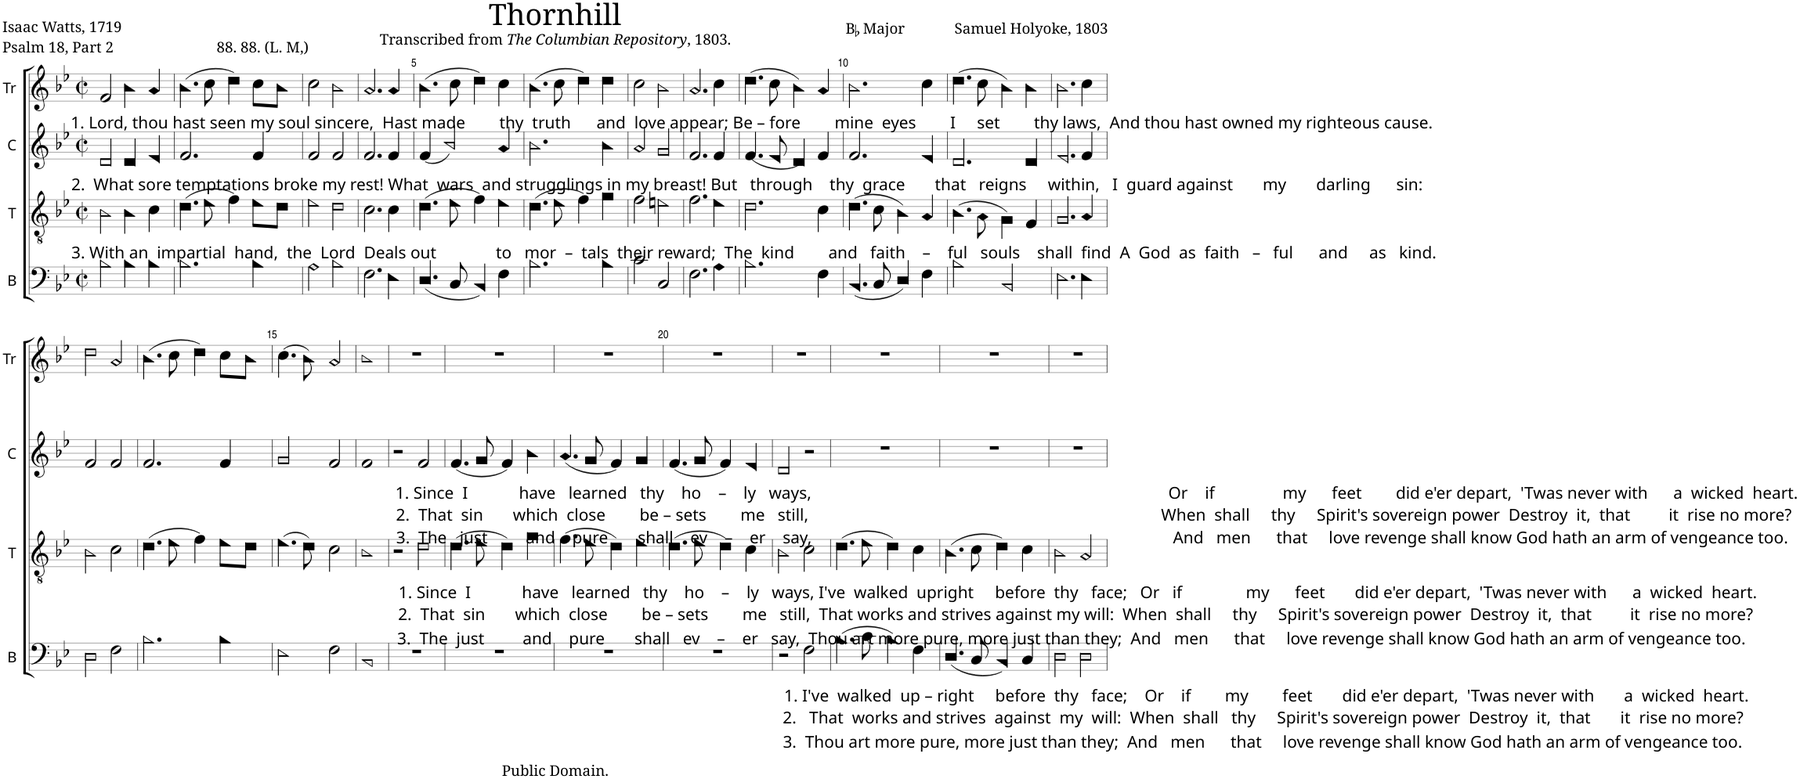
**kern	**kern	**kern	**kern
*part4	*part3	*part2	*part1
*staff4	*staff3	*staff2	*staff1
*I"B	*I"T	*I"C	*I"Tr
*I'B	*I'T	*I'C	*I'Tr
*clefF4	*clefGv2	*clefG2	*clefG2
*k[b-e-]	*k[b-e-]	*k[b-e-]	*k[b-e-]
*M2/2	*M2/2	*M2/2	*M2/2
*met(c|)	*met(c|)	*met(c|)	*met(c|)
=1	=1	=1	=1
!	!	!	!LO:TX:b:t=1. Lord, thou hast seen my soul sincere,  Hast made        thy  truth      and  love appear; Be – fore        mine  eyes        I     set        thy laws,  And thou hast owned my righteous cause.
!	!	!LO:TX:b:t=2.  What sore temptations broke my rest! What  wars  and strugglings in my breast! But   through    thy  grace       that   reigns     within,   I  guard against       my       darling      sin&colon;	!
!	!LO:TX:b:t=3. With an  impartial  hand,  the  Lord  Deals out              to   mor  –  tals  their reward;  The  kind        and   faith    –    ful   souls    shall  find  A  God  as  faith   –   ful      and     as   kind.	!	!
2B-!\	2B-!\	2d!/	2f!/
4B-!\	4B-!\	4d!/	4b-!\
4B-!\	4c!\	4e-!/	4a!/
=2	=2	=2	=2
2.B-!\	(4.d!\	2.f!/	(4.b-!\
.	8e-!\	.	8cc!\
.	4f!\)	.	4dd!\)
4B-!\	8e-!\L	4f!/	8cc!\L
.	8d!\J	.	8b-!\J
=3	=3	=3	=3
2A!\	2e-!\	2f!/	2cc!\
2B-!\	2d!\	2f!/	2b-!\
=4	=4	=4	=4
2.F!\	2.c!\	2.f!/	2.a!/
4E-!\	4c!\	4f!/	4a!/
=5	=5	=5	=5
(4.D!/	(4.d!\	(4f!/	(4.b-!\
.	.	2b-!/)	.
8C!/	8e-!\	.	8cc!\
4BB-!/)	4f!\)	.	4dd!\)
4F!\	4e-!\	4a!/	4cc!\
=6	=6	=6	=6
2.B-!\	(4.d!\	2.b-!\	(4.b-!\
.	8e-!\	.	8cc!\
.	4f!\)	.	4dd!\)
4B-!\	4g!\	4b-!\	4dd!\
=7	=7	=7	=7
2c!\	2f!\	2a!/	2cc!\
2C!/	2en!\	2g!/	2b-!\
=8	=8	=8	=8
2.F!\	2.f!\	2.f!/	2.a!/
4A!\	4e-!\	4f!/	4cc!\
=9	=9	=9	=9
2.B-!\	2.d!\	(4.f!/	(4.dd!\
.	.	8e-!/	8cc!\
.	.	4d!/)	4b-!\)
4F!\	4c!\	4f!/	4a!/
=10	=10	=10	=10
(4.BB-!/	(4.d!\	2.f!/	2.b-!\
8C!/	8c!\	.	.
4D!/)	4B-!\)	.	.
4F!\	4A!/	4e-!/	4cc!\
=11	=11	=11	=11
2B-!\	(4.B-!\	2.d!/	(4.dd!\
.	8A!\	.	8cc!\
2BB-!/	4G!\)	.	4b-!\)
.	4F!/	4d!/	4b-!\
=12	=12	=12	=12
2.E-!\	2.G!/	2.e-!/	2.b-!\
4E-!\	4A!/	4f!/	4cc!\
!!LO:LB:g=z
=13	=13	=13	=13
2D!\	2B-!\	2f!/	2dd!\
2F!\	2c!\	2f!/	2a!/
=14	=14	=14	=14
2.B-!\	(4.d!\	2.f!/	(4.b-!\
.	8e-!\	.	8cc!\
.	4f!\)	.	4dd!\)
4B-!\	8e-!\L	4f!/	8cc!\L
.	8d!\J	.	8b-!\J
=15	=15	=15	=15
2E-!\	(4.e-!\	2g!/	(4.cc!\
.	8d!\)	.	8b-!\)
2F!\	2c!\	2f!/	2a!/
=16	=16	=16	=16
1BB-!	1B-!	1f!	1b-!
=17	=17	=17	=17
1r	2r	2r	1r
!	!	!LO:TX:b:t=1. Since  I            have   learned   thy    ho    –    ly   ways,                                                                                    Or    if                my      feet        did e'er depart,  'Twas never with      a  wicked  heart.	!
!	!	!LO:TX:b:t=2.  That  sin       which  close        be – sets        me   still,                                                                                   When  shall     thy     Spirit's sovereign power  Destroy  it,  that         it  rise no more?	!
!	!	!LO:TX:b:t=3.  The   just         and    pure       shall    ev    –    er    say,                                                                                     And   men      that     love revenge shall know God hath an arm of vengeance too.	!
!	!LO:TX:b:t=1. Since  I            have   learned   thy    ho    –    ly   ways, I've  walked  upright     before  thy   face;   Or   if               my      feet       did e'er depart,  'Twas never with      a  wicked  heart.	!	!
!	!LO:TX:b:t=2.  That  sin       which  close        be – sets        me   still,  That works and strives against my will&colon;  When  shall     thy     Spirit's sovereign power  Destroy  it,  that         it  rise no more?	!	!
!	!LO:TX:b:t=3.  The  just         and    pure       shall   ev    –    er   say,  Thou art more pure, more just than they;  And   men      that     love revenge shall know God hath an arm of vengeance too.	!	!
.	2d!\	2f!/	.
=18	=18	=18	=18
1r	(4.d!\	(4.f!/	1r
.	8e-!\	8g!/	.
.	4d!\)	4f!/)	.
.	4g!\	4b-!\	.
=19	=19	=19	=19
1r	(4.f!\	(4.a!/	1r
.	8e-!\	8g!/	.
.	4d!\)	4f!/)	.
.	4e-!\	4g!/	.
=20	=20	=20	=20
1r	(4.d!\	(4.f!/	1r
.	8e-!\	8g!/	.
.	4d!\)	4f!/)	.
.	4c!\	4e-!/	.
=21	=21	=21	=21
2r	2B-!\	2d!/	1r
!LO:TX:b:t=1. I've  walked  up – right     before  thy   face;    Or    if        my        feet       did e'er depart,  'Twas never with       a  wicked  heart.	!	!	!
!LO:TX:b:t=2.   That  works and strives  against  my  will&colon;  When  shall   thy     Spirit's sovereign power  Destroy  it,  that       it  rise no more?	!	!	!
!LO:TX:b:t=3.  Thou art more pure, more just than they;  And   men      that     love revenge shall know God hath an arm of vengeance too.	!	!	!
2F!\	2c!\	2r	.
=22	=22	=22	=22
(4.B-!\	(4.d!\	1r	1r
8c!\	8e-!\	.	.
4B-!\)	4d!\)	.	.
4F!\	4c!\	.	.
=23	=23	=23	=23
(4.D!/	(4.B-!\	1r	1r
8C!/	8c!\	.	.
4BB-!/)	4d!\)	.	.
4C!/	4c!\	.	.
=24	=24	=24	=24
2D!\	2B-!\	1r	1r
2D!\	2A!/	.	.
=	=	=	=
*-	*-	*-	*-
